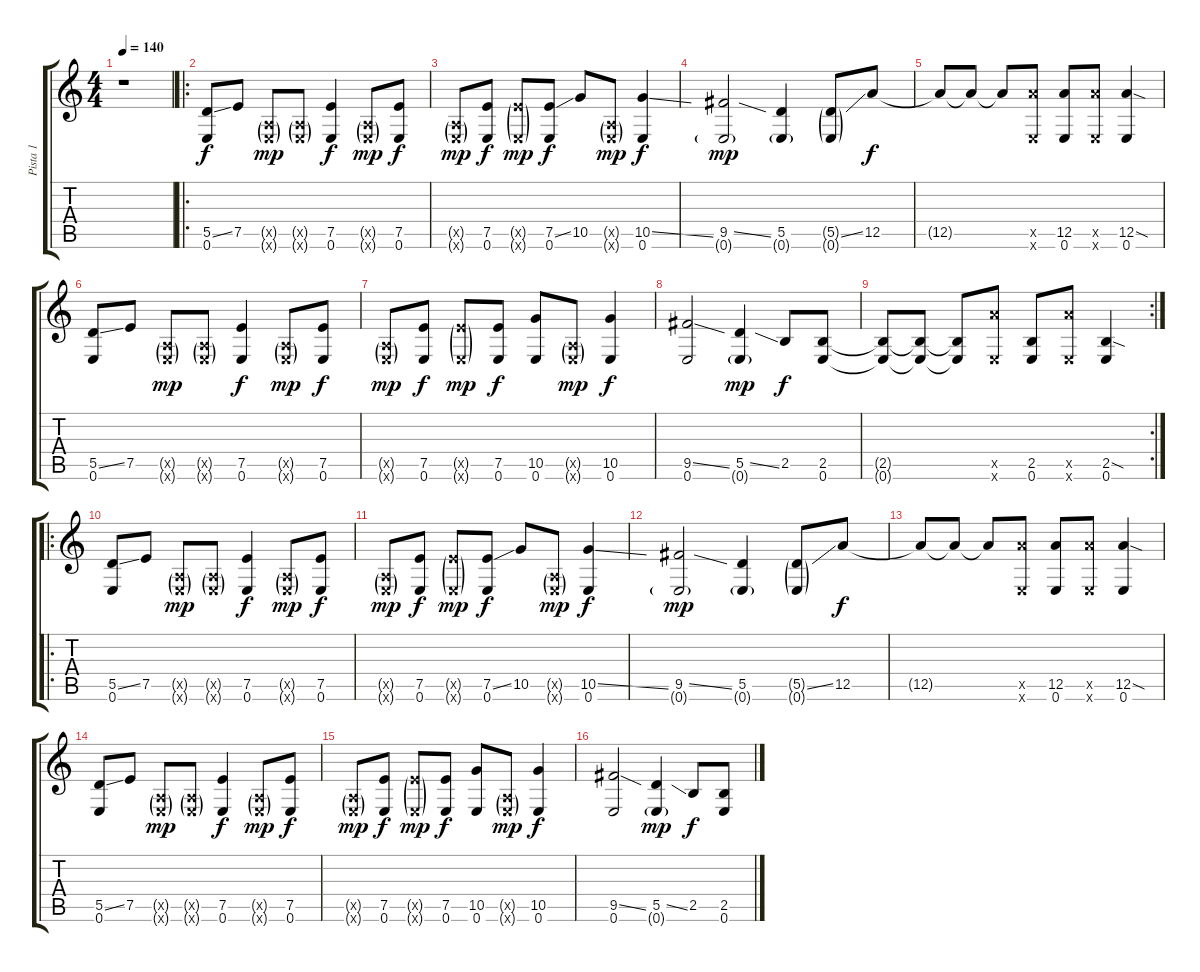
\track ("Pista 1" "Pista 1") {instrument overdrivenguitar}
\staff {score tabs}
\tuning (E4 B3 G3 D3 A2 E2) {hide}
\ts (4 4)
\tempo 140
\clef g2
\ks c
r.1{dy f instrument overdrivenguitar} |
\ro
(5.5{ss} 0.6).8 7.5.8 (0.5{g x} 0.6{g x}).8{dy mp} (0.5{g x} 0.6{g x}).8 (7.5 0.6).4{dy f} (0.5{g x} 0.6{g x}).8{dy mp} (7.5 0.6).8{dy f} |
(0.5{g x} 0.6{g x}).8{dy mp} (7.5 0.6).8{dy f} (7.5{g x} 0.6{g x}).8{dy mp} (7.5{ss} 0.6).8{dy f} 10.5.8 (0.5{g x} 0.6{g x}).8{dy mp} (10.5{ss} 0.6).4{dy f} |
(9.5{ss} 0.6{g}).2{dy mp} (5.5 0.6{g}).4 (5.5{ss g} 0.6{g}).8 12.5.8{dy f} |
12.5{t}.8 12.5{t}.8 12.5{t}.8 (12.5{x} 0.6{x}).8 (12.5 0.6).8 (12.5{x} 0.6{x}).8 (12.5{sod} 0.6).4 |
(5.5{ss} 0.6).8 7.5.8 (0.5{g x} 0.6{g x}).8{dy mp} (0.5{g x} 0.6{g x}).8 (7.5 0.6).4{dy f} (0.5{g x} 0.6{g x}).8{dy mp} (7.5 0.6).8{dy f} |
(0.5{g x} 0.6{g x}).8{dy mp} (7.5 0.6).8{dy f} (7.5{g x} 0.6{g x}).8{dy mp} (7.5 0.6).8{dy f} (10.5 0.6).8 (0.5{g x} 0.6{g x}).8{dy mp} (10.5 0.6).4{dy f} |
(9.5{ss} 0.6).2 (5.5{ss} 0.6{g}).4{dy mp} 2.5.8{dy f} (2.5 0.6).8 |
\rc 2
(2.5{t} 0.6{t}).8 (2.5{t} 0.6{t}).8 (2.5{t} 0.6{t}).8 (12.5{x} 0.6{x}).8 (2.5 0.6).8 (12.5{x} 0.6{x}).8 (2.5{sod} 0.6).4 |
\ro
(5.5{ss} 0.6).8 7.5.8 (0.5{g x} 0.6{g x}).8{dy mp} (0.5{g x} 0.6{g x}).8 (7.5 0.6).4{dy f} (0.5{g x} 0.6{g x}).8{dy mp} (7.5 0.6).8{dy f} |
(0.5{g x} 0.6{g x}).8{dy mp} (7.5 0.6).8{dy f} (7.5{g x} 0.6{g x}).8{dy mp} (7.5{ss} 0.6).8{dy f} 10.5.8 (0.5{g x} 0.6{g x}).8{dy mp} (10.5{ss} 0.6).4{dy f} |
(9.5{ss} 0.6{g}).2{dy mp} (5.5 0.6{g}).4 (5.5{ss g} 0.6{g}).8 12.5.8{dy f} |
12.5{t}.8 12.5{t}.8 12.5{t}.8 (12.5{x} 0.6{x}).8 (12.5 0.6).8 (12.5{x} 0.6{x}).8 (12.5{sod} 0.6).4 |
(5.5{ss} 0.6).8 7.5.8 (0.5{g x} 0.6{g x}).8{dy mp} (0.5{g x} 0.6{g x}).8 (7.5 0.6).4{dy f} (0.5{g x} 0.6{g x}).8{dy mp} (7.5 0.6).8{dy f} |
(0.5{g x} 0.6{g x}).8{dy mp} (7.5 0.6).8{dy f} (7.5{g x} 0.6{g x}).8{dy mp} (7.5 0.6).8{dy f} (10.5 0.6).8 (0.5{g x} 0.6{g x}).8{dy mp} (10.5 0.6).4{dy f} |
(9.5{ss} 0.6).2 (5.5{ss} 0.6{g}).4{dy mp} 2.5.8{dy f} (2.5 0.6).8
